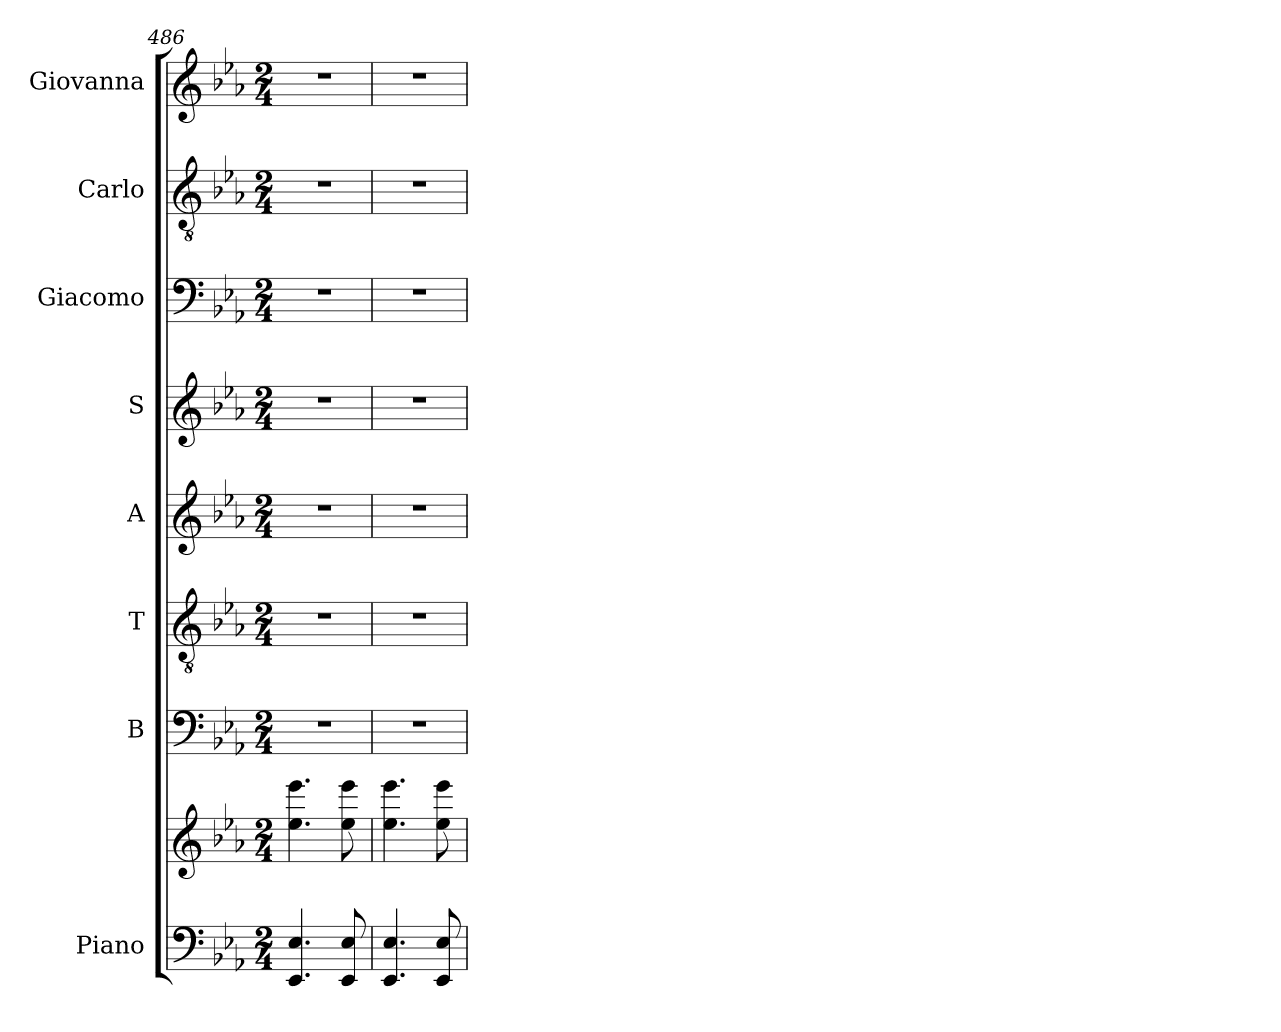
**kern	**kern	**kern	**kern	**kern	**kern	**kern	**kern	**kern
*part8	*part8	*part7	*part6	*part5	*part4	*part3	*part2	*part1
*staff9	*staff8	*staff7	*staff6	*staff5	*staff4	*staff3	*staff2	*staff1
*I"Piano	*	*I"B	*I"T	*I"A	*I"S	*I"Giacomo	*I"Carlo	*I"Giovanna
*I'Pno	*	*I'B	*I'T	*I'A	*I'S	*	*	*
*clefF4	*clefG2	*clefF4	*clefGv2	*clefG2	*clefG2	*clefF4	*clefGv2	*clefG2
*k[b-e-a-]	*k[b-e-a-]	*k[b-e-a-]	*k[b-e-a-]	*k[b-e-a-]	*k[b-e-a-]	*k[b-e-a-]	*k[b-e-a-]	*k[b-e-a-]
*M2/4	*M2/4	*M2/4	*M2/4	*M2/4	*M2/4	*M2/4	*M2/4	*M2/4
=486	=486	=486	=486	=486	=486	=486	=486	=486
4.EE-/ 4.E-/	4.ee-\ 4.eee-\	2r	2r	2r	2r	2r	2r	2r
8EE-/ 8E-/	8ee-\ 8eee-\	.	.	.	.	.	.	.
=487	=487	=487	=487	=487	=487	=487	=487	=487
4.EE-/ 4.E-/	4.ee-\ 4.eee-\	2r	2r	2r	2r	2r	2r	2r
8EE-/ 8E-/	8ee-\ 8eee-\	.	.	.	.	.	.	.
=	=	=	=	=	=	=	=	=
*-	*-	*-	*-	*-	*-	*-	*-	*-
